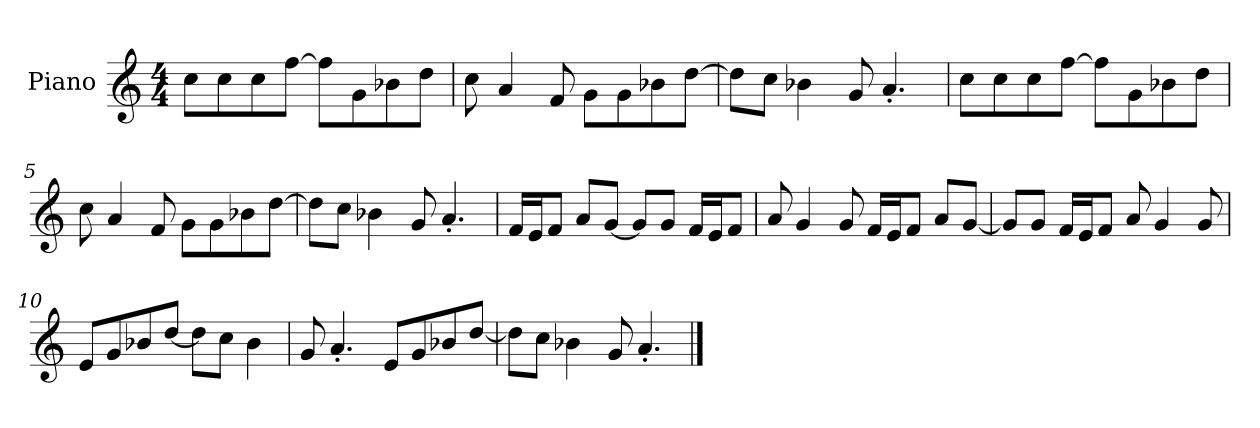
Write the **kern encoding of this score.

**kern
*part1
*staff1
*I"Piano
*I'P-no
*clefG2
*k[]
*M4/4
*MM90
=1
8cc\L
8cc\
8cc\
[8ff\J
8ff\L]
8g\
8b-X\
8dd\J
=2
8cc\
4a/
8f/
8g\L
8g\
8b-X\
[8dd\J
=3
8dd\L]
8cc\J
4b-X\
8g/
4.a'/
=4
8cc\L
8cc\
8cc\
[8ff\J
8ff\L]
8g\
8b-X\
8dd\J
!!LO:LB:g=z
=5
8cc\
4a/
8f/
8g\L
8g\
8b-X\
[8dd\J
=6
8dd\L]
8cc\J
4b-X\
8g/
4.a'/
=7
16f/LL
16e/J
8f/J
8a/L
[8g/J
8g/L]
8g/J
16f/LL
16e/J
8f/J
=8
8a/
4g/
8g/
16f/LL
16e/J
8f/J
8a/L
[8g/J
=9
8g/L]
8g/J
16f/LL
16e/J
8f/J
8a/
4g/
8g/
!!LO:LB:g=z
=10
8e/L
8g/
8b-X/
[8dd/J
8dd\L]
8cc\J
4b-\
=11
8g/
4.a'/
8e/L
8g/
8b-X/
[8dd/J
=12
8dd\L]
8cc\J
4b-X\
8g/
4.a'/
==
*-
